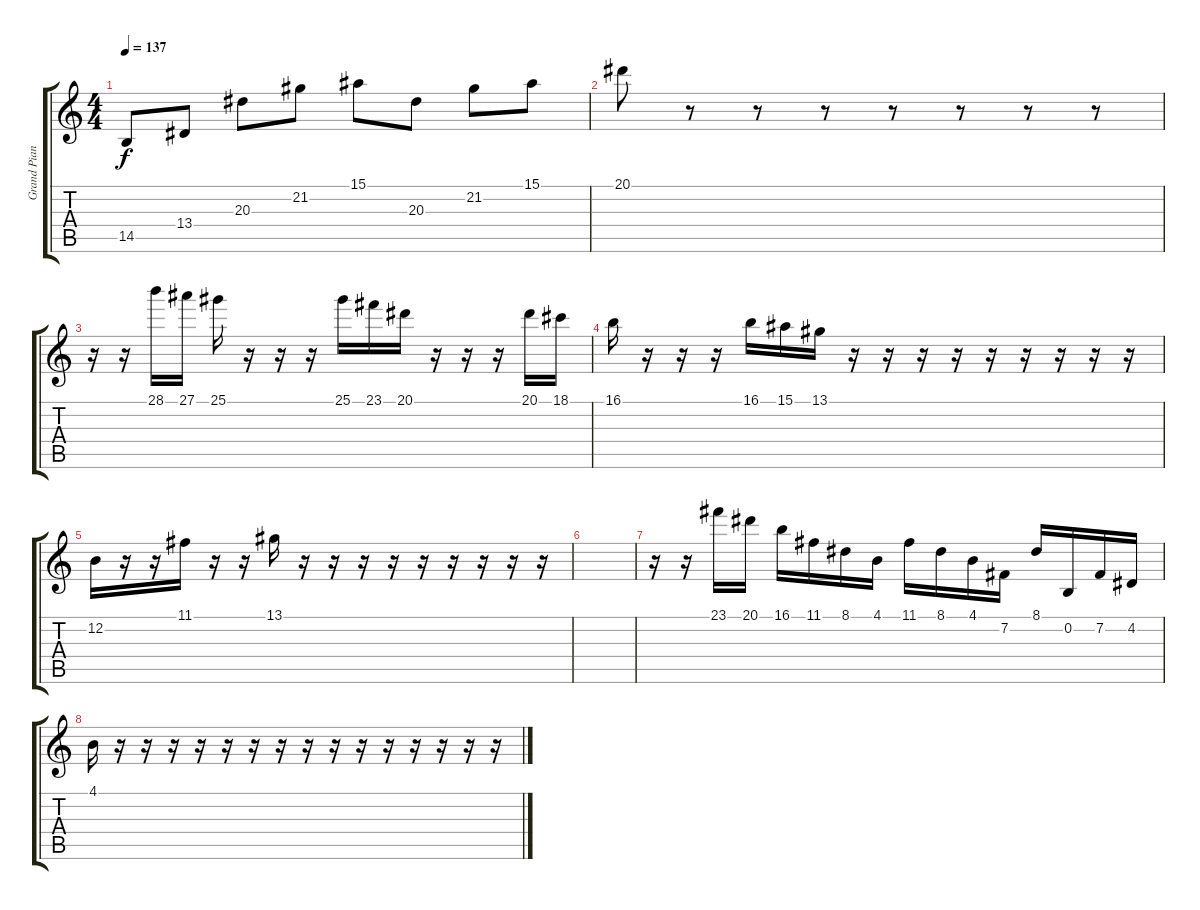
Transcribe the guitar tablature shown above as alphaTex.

\track ("Grand Piano 2 (Solo)" "Grand Pian") {instrument acousticgrandpiano}
\staff {score tabs}
\tuning (G4 B3 G3 D3 A2 E2) {hide}
\ts (4 4)
\tempo 137
\clef g2
\ks c
14.5.8{dy f volume 14} 13.4.8 20.3.8 21.2.8 15.1.8 20.3.8 21.2.8 15.1.8 |
20.1.8 r.8 r.8 r.8 r.8 r.8 r.8 r.8 |
r.16 r.16 28.1.16 27.1.16 25.1.16 r.16 r.16 r.16 25.1.16 23.1.16 20.1.16 r.16 r.16 r.16 20.1.16 18.1.16 |
16.1.16 r.16 r.16 r.16 16.1.16 15.1.16 13.1.16 r.16 r.16 r.16 r.16 r.16 r.16 r.16 r.16 r.16 |
12.2.16 r.16 r.16 11.1.16 r.16 r.16 13.1.16 r.16 r.16 r.16 r.16 r.16 r.16 r.16 r.16 r.16 |
|
r.16 r.16 23.1.16 20.1.16 16.1.16 11.1.16 8.1.16 4.1.16 11.1.16 8.1.16 4.1.16 7.2.16 8.1.16 0.2.16 7.2.16 4.2.16 |
4.1.16 r.16 r.16 r.16 r.16 r.16 r.16 r.16 r.16 r.16 r.16 r.16 r.16 r.16 r.16 r.16
